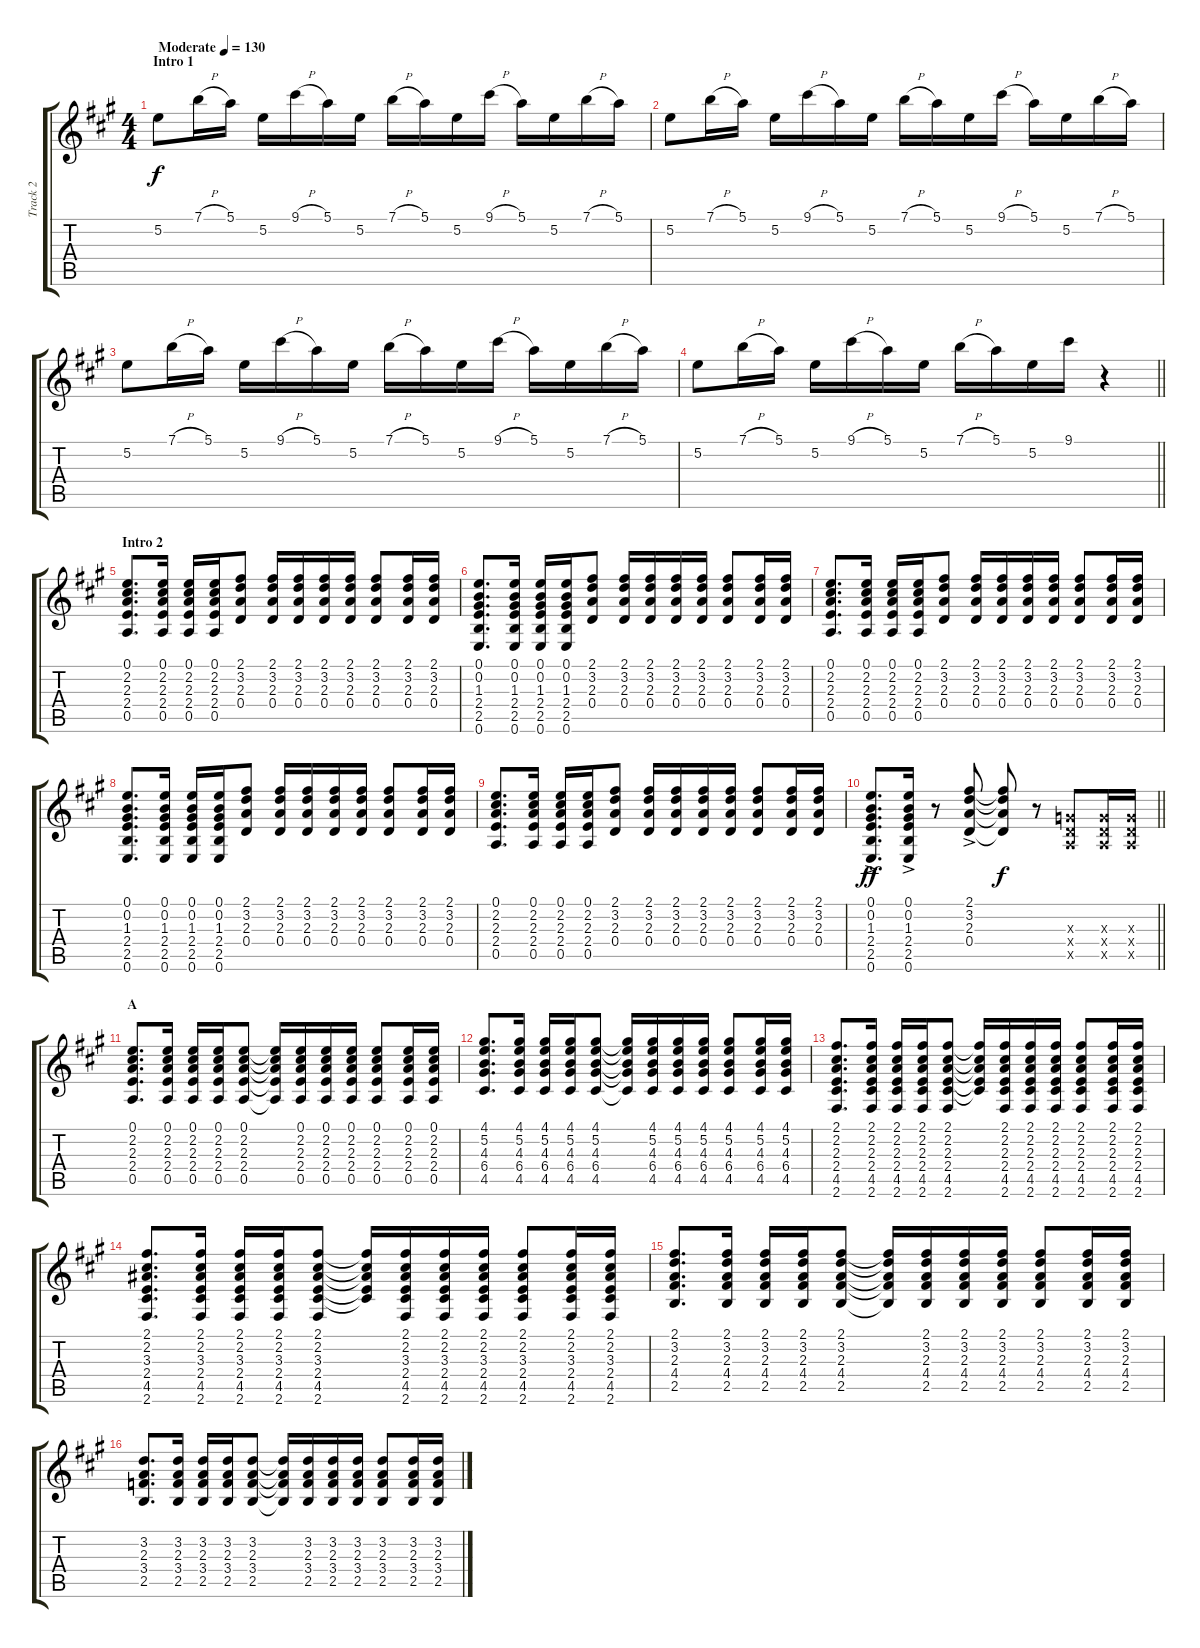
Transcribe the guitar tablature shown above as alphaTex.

\track ("Track 2" "Track 2") {instrument acousticguitarsteel}
\staff {score tabs}
\tuning (E4 B3 G3 D3 A2 E2) {hide}
\ts (4 4)
\section ("" "Intro 1")
\tempo (130 "Moderate")
\clef g2
\ks a
5.2.8{dy f instrument acousticguitarsteel} 7.1{h}.16 5.1.16 5.2.16 9.1{h}.16 5.1.16 5.2.16 7.1{h}.16 5.1.16 5.2.16 9.1{h}.16 5.1.16 5.2.16 7.1{h}.16 5.1.16 |
5.2.8 7.1{h}.16 5.1.16 5.2.16 9.1{h}.16 5.1.16 5.2.16 7.1{h}.16 5.1.16 5.2.16 9.1{h}.16 5.1.16 5.2.16 7.1{h}.16 5.1.16 |
5.2.8 7.1{h}.16 5.1.16 5.2.16 9.1{h}.16 5.1.16 5.2.16 7.1{h}.16 5.1.16 5.2.16 9.1{h}.16 5.1.16 5.2.16 7.1{h}.16 5.1.16 |
\barLineRight lightlight
5.2.8 7.1{h}.16 5.1.16 5.2.16 9.1{h}.16 5.1.16 5.2.16 7.1{h}.16 5.1.16 5.2.16 9.1.16 r.4 |
\section ("" "Intro 2")
(0.1 2.2 2.3 2.4 0.5).8{d} (0.1 2.2 2.3 2.4 0.5).16 (0.1 2.2 2.3 2.4 0.5).16 (0.1 2.2 2.3 2.4 0.5).16 (2.1 3.2 2.3 0.4).8 (2.1 3.2 2.3 0.4).16 (2.1 3.2 2.3 0.4).16 (2.1 3.2 2.3 0.4).16 (2.1 3.2 2.3 0.4).16 (2.1 3.2 2.3 0.4).8 (2.1 3.2 2.3 0.4).16 (2.1 3.2 2.3 0.4).16 |
(0.1 0.2 1.3 2.4 2.5 0.6).8{d} (0.1 0.2 1.3 2.4 2.5 0.6).16 (0.1 0.2 1.3 2.4 2.5 0.6).16 (0.1 0.2 1.3 2.4 2.5 0.6).16 (2.1 3.2 2.3 0.4).8 (2.1 3.2 2.3 0.4).16 (2.1 3.2 2.3 0.4).16 (2.1 3.2 2.3 0.4).16 (2.1 3.2 2.3 0.4).16 (2.1 3.2 2.3 0.4).8 (2.1 3.2 2.3 0.4).16 (2.1 3.2 2.3 0.4).16 |
(0.1 2.2 2.3 2.4 0.5).8{d} (0.1 2.2 2.3 2.4 0.5).16 (0.1 2.2 2.3 2.4 0.5).16 (0.1 2.2 2.3 2.4 0.5).16 (2.1 3.2 2.3 0.4).8 (2.1 3.2 2.3 0.4).16 (2.1 3.2 2.3 0.4).16 (2.1 3.2 2.3 0.4).16 (2.1 3.2 2.3 0.4).16 (2.1 3.2 2.3 0.4).8 (2.1 3.2 2.3 0.4).16 (2.1 3.2 2.3 0.4).16 |
(0.1 0.2 1.3 2.4 2.5 0.6).8{d} (0.1 0.2 1.3 2.4 2.5 0.6).16 (0.1 0.2 1.3 2.4 2.5 0.6).16 (0.1 0.2 1.3 2.4 2.5 0.6).16 (2.1 3.2 2.3 0.4).8 (2.1 3.2 2.3 0.4).16 (2.1 3.2 2.3 0.4).16 (2.1 3.2 2.3 0.4).16 (2.1 3.2 2.3 0.4).16 (2.1 3.2 2.3 0.4).8 (2.1 3.2 2.3 0.4).16 (2.1 3.2 2.3 0.4).16 |
(0.1 2.2 2.3 2.4 0.5).8{d} (0.1 2.2 2.3 2.4 0.5).16 (0.1 2.2 2.3 2.4 0.5).16 (0.1 2.2 2.3 2.4 0.5).16 (2.1 3.2 2.3 0.4).8 (2.1 3.2 2.3 0.4).16 (2.1 3.2 2.3 0.4).16 (2.1 3.2 2.3 0.4).16 (2.1 3.2 2.3 0.4).16 (2.1 3.2 2.3 0.4).8 (2.1 3.2 2.3 0.4).16 (2.1 3.2 2.3 0.4).16 |
\barLineRight lightlight
(0.1{ac} 0.2{ac} 1.3{ac} 2.4{ac} 2.5{ac} 0.6{ac}).8{d dy ff} (0.1{ac} 0.2{ac} 1.3 2.4{ac} 2.5{ac} 0.6).16 r.8 (2.1{ac} 3.2{ac} 2.3{ac} 0.4{ac}).8 (2.1{t} 3.2{t} 2.3{t} 0.4{t}).8{dy f} r.8 (0.3{x} 0.4{x} 0.5{x}).8 (0.3{x} 0.4{x} 0.5{x}).16 (0.3{x} 0.4{x} 0.5{x}).16 |
\section ("" "A")
(0.1 2.2 2.3 2.4 0.5).8{d} (0.1 2.2 2.3 2.4 0.5).16 (0.1 2.2 2.3 2.4 0.5).16 (0.1 2.2 2.3 2.4 0.5).16 (0.1 2.2 2.3 2.4 0.5).8 (0.1{t} 2.2{t} 2.3{t} 2.4{t} 0.5{t}).16 (0.1 2.2 2.3 2.4 0.5).16 (0.1 2.2 2.3 2.4 0.5).16 (0.1 2.2 2.3 2.4 0.5).16 (0.1 2.2 2.3 2.4 0.5).8 (0.1 2.2 2.3 2.4 0.5).16 (0.1 2.2 2.3 2.4 0.5).16 |
(4.1 5.2 4.3 6.4 4.5).8{d} (4.1 5.2 4.3 6.4 4.5).16 (4.1 5.2 4.3 6.4 4.5).16 (4.1 5.2 4.3 6.4 4.5).16 (4.1 5.2 4.3 6.4 4.5).8 (4.1{t} 5.2{t} 4.3{t} 6.4{t} 4.5{t}).16 (4.1 5.2 4.3 6.4 4.5).16 (4.1 5.2 4.3 6.4 4.5).16 (4.1 5.2 4.3 6.4 4.5).16 (4.1 5.2 4.3 6.4 4.5).8 (4.1 5.2 4.3 6.4 4.5).16 (4.1 5.2 4.3 6.4 4.5).16 |
(2.1 2.2 2.3 2.4 4.5 2.6).8{d} (2.1 2.2 2.3 2.4 4.5 2.6).16 (2.1 2.2 2.3 2.4 4.5 2.6).16 (2.1 2.2 2.3 2.4 4.5 2.6).16 (2.1 2.2 2.3 2.4 4.5 2.6).8 (2.1{t} 2.2{t} 2.3{t} 2.4{t} 4.5{t}).16 (2.1 2.2 2.3 2.4 4.5 2.6).16 (2.1 2.2 2.3 2.4 4.5 2.6).16 (2.1 2.2 2.3 2.4 4.5 2.6).16 (2.1 2.2 2.3 2.4 4.5 2.6).8 (2.1 2.2 2.3 2.4 4.5 2.6).16 (2.1 2.2 2.3 2.4 4.5 2.6).16 |
(2.1 2.2 3.3 2.4 4.5 2.6).8{d} (2.1 2.2 3.3 2.4 4.5 2.6).16 (2.1 2.2 3.3 2.4 4.5 2.6).16 (2.1 2.2 3.3 2.4 4.5 2.6).16 (2.1 2.2 3.3 2.4 4.5 2.6).8 (2.1{t} 2.2{t} 3.3{t} 2.4{t} 4.5{t}).16 (2.1 2.2 3.3 2.4 4.5 2.6).16 (2.1 2.2 3.3 2.4 4.5 2.6).16 (2.1 2.2 3.3 2.4 4.5 2.6).16 (2.1 2.2 3.3 2.4 4.5 2.6).8 (2.1 2.2 3.3 2.4 4.5 2.6).16 (2.1 2.2 3.3 2.4 4.5 2.6).16 |
(2.1 3.2 2.3 4.4 2.5).8{d} (2.1 3.2 2.3 4.4 2.5).16 (2.1 3.2 2.3 4.4 2.5).16 (2.1 3.2 2.3 4.4 2.5).16 (2.1 3.2 2.3 4.4 2.5).8 (2.1{t} 3.2{t} 2.3{t} 4.4{t} 2.5{t}).16 (2.1 3.2 2.3 4.4 2.5).16 (2.1 3.2 2.3 4.4 2.5).16 (2.1 3.2 2.3 4.4 2.5).16 (2.1 3.2 2.3 4.4 2.5).8 (2.1 3.2 2.3 4.4 2.5).16 (2.1 3.2 2.3 4.4 2.5).16 |
(3.2 2.3 3.4 2.5).8{d} (3.2 2.3 3.4 2.5).16 (3.2 2.3 3.4 2.5).16 (3.2 2.3 3.4 2.5).16 (3.2 2.3 3.4 2.5).8 (3.2{t} 2.3{t} 3.4{t} 2.5{t}).16 (3.2 2.3 3.4 2.5).16 (3.2 2.3 3.4 2.5).16 (3.2 2.3 3.4 2.5).16 (3.2 2.3 3.4 2.5).8 (3.2 2.3 3.4 2.5).16 (3.2 2.3 3.4 2.5).16
